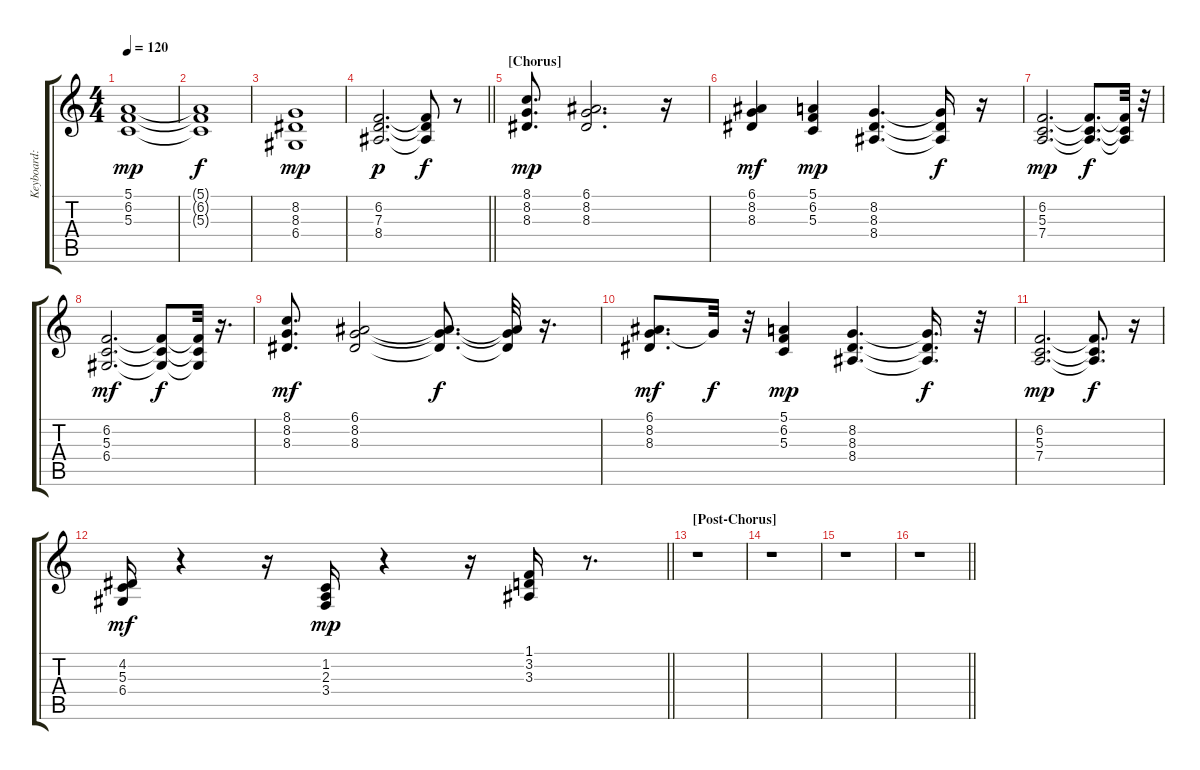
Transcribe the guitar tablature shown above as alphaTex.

\track ("Keyboard: Polysynth" "Keyboard: ") {instrument pad3polysynth}
\staff {score tabs}
\tuning (E4 B3 G3 D3 A2 E2) {hide}
\ts (4 4)
\tempo 120
\clef g2
\ks c
(5.1 6.2 5.3).1{dy mp} |
(5.1{t} 6.2{t} 5.3{t}).1{dy f} |
(8.2 8.3 6.4).1{dy mp} |
\barLineRight lightlight
(6.2 7.3 8.4).2{d dy p} (6.2{t} 7.3{t} 8.4{t}).8{dy f} r.8 |
\section ("" "[Chorus]")
(8.1 8.2 8.3).8{d dy mp} (6.1 8.2 8.3).2{d} r.16 |
(6.1 8.2 8.3).4{dy mf} (5.1 6.2 5.3).4{dy mp} (8.2 8.3 8.4).4{d} (8.2{t} 8.3{t} 8.4{t}).16{dy f} r.16 |
(6.2 5.3 7.4).2{d dy mp} (6.2{t} 5.3{t} 7.4{t}).8{d dy f} (6.2{t} 5.3{t} 7.4{t}).32 r.32 |
(6.2 5.3 6.4).2{d dy mf} (6.2{t} 5.3{t} 6.4{t}).8{dy f} (6.2{t} 5.3{t} 6.4{t}).32 r.16{d} |
(8.1 8.2 8.3).8{d dy mf} (6.1 8.2 8.3).2 (6.1{t} 8.2{t} 8.3{t}).8{d dy f} (6.1{t} 8.2{t} 8.3{t}).32 r.16{d} |
(6.1 8.2 8.3).8{d dy mf} 8.2{t}.32{dy f} r.32 (5.1 6.2 5.3).4{dy mp} (8.2 8.3 8.4).4{d} (8.2{t} 8.3{t} 8.4{t}).16{d dy f} r.32 |
(6.2 5.3 7.4).2{d dy mp} (6.2{t} 5.3{t} 7.4{t}).8{d dy f} r.16 |
\barLineRight lightlight
(4.2 5.3 6.4).16{dy mf} r.4 r.16 (1.2 2.3 3.4).16{dy mp} r.4 r.16 (1.1 3.2 3.3).16 r.8{d} |
\section ("" "[Post-Chorus]")
r.1 |
r.1 |
r.1 |
\barLineRight lightlight
r.1
